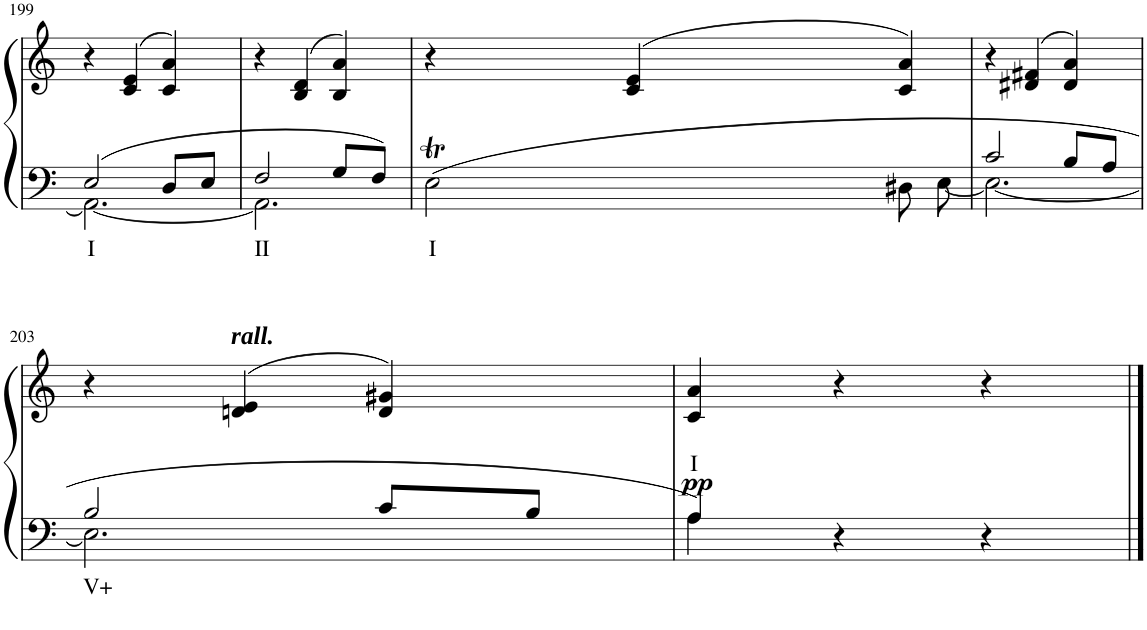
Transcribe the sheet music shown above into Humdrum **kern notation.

**kern	**text	**kern	**text	**dynam
*part1	*part1	*part1	*part1	*part1
*staff2	*staff2	*staff1	*staff1	*staff1/2
*I"Piano	*	*	*	*
*I'Pno	*	*	*	*
!!LO:PB:g=z
*clefF4	*	*clefG2	*	*
*k[]	*	*k[]	*	*
*M3/4	*	*M3/4	*	*
=199	=199	=199	=199	=199
!	!LO:LY:b	!	!	!
*^	*	*	*	*
2E/	2.AA\_	I	4r	.	.
.	.	.	(>4c/ 4e/	.	.
8D/L	.	.	4c/ 4a/)	.	.
8E/J	.	.	.	.	.
=200	=200	=200	=200	=200	=200
!	!	!LO:LY:b	!	!	!
2F/	2.AA\]	II	4r	.	.
.	.	.	(>4B/ 4d/	.	.
8G/L	.	.	4B/ 4a/)	.	.
8F/J	.	.	.	.	.
=201	=201	=201	=201	=201	=201
!	!	!LO:LY:b	!	!	!
2Et\	24ryy	I	4r	.	.
*	*Xtuplet	*	*	*	*
.	24F!	.	.	.	.
.	24E!	.	.	.	.
.	24F!	.	.	.	.
.	24E!	.	.	.	.
.	24F!	.	.	.	.
.	24E!	.	(>4c/ 4e/	.	.
.	24ryy	.	.	.	.
.	24E!	.	.	.	.
.	24F!	.	.	.	.
.	36E!	.	.	.	.
.	36F!	.	.	.	.
.	36E!	.	.	.	.
4ryy	8D#X\	.	4c/ 4a/)	.	.
.	[8E\	.	.	.	.
=202	=202	=202	=202	=202	=202
2c/	2.E\_	.	4r	.	.
.	.	.	(>4d#X/ 4f#X/	.	.
8B/L	.	.	4d#/ 4a/)	.	.
8A/J	.	.	.	.	.
!!LO:LB:g=z
=203	=203	=203	=203	=203	=203
!	!	!LO:LY:b	!	!	!
2B/	2.E\]	V+	4r	.	.
!	!	!	!LO:TX:a:Bi:t=rall.	!	!
.	.	.	(>4dn/ 4e/	.	.
8c/L	.	.	4d/ 4g#X/)	.	.
8B/J	.	.	.	.	.
=204	=204	=204	=204	=204	=204
!	!	!	!	!LO:LY:b	!LO:DY:b
4A/	4A\	.	4c/ 4a/	I	pp
4r	2ryy	.	4r	.	.
4r	.	.	4r	.	.
*v	*v	*	*	*	*
==	==	==	==	==
*-	*-	*-	*-	*-
